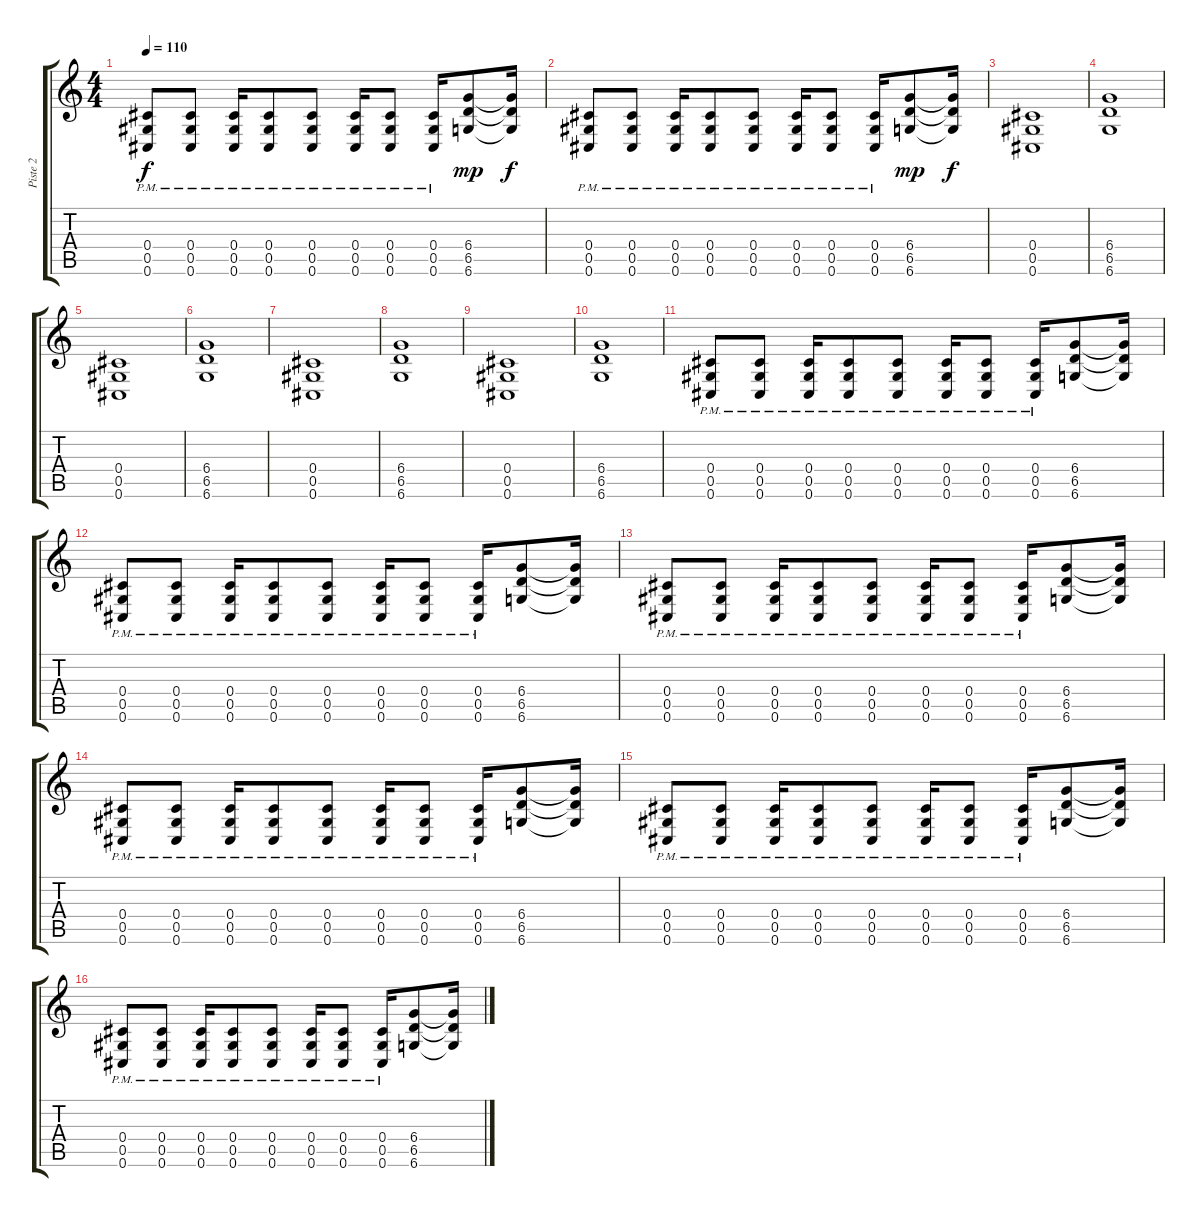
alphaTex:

\track ("Piste 2" "Piste 2") {instrument overdrivenguitar}
\staff {score tabs}
\tuning (Eb4 Bb3 Gb3 Db3 Ab2 Db2) {hide}
\ts (4 4)
\tempo 110
\clef g2
\ks c
(0.4{pm} 0.5{pm} 0.6{pm}).8{dy f} (0.4{pm} 0.5{pm} 0.6{pm}).8 (0.4{pm} 0.5{pm} 0.6{pm}).16 (0.4{pm} 0.5{pm} 0.6{pm}).8 (0.4{pm} 0.5{pm} 0.6{pm}).8 (0.4{pm} 0.5{pm} 0.6{pm}).16 (0.4{pm} 0.5{pm} 0.6{pm}).8 (0.4{pm} 0.5{pm} 0.6{pm}).16 (6.4 6.5 6.6).8{dy mp} (6.4{t} 6.5{t} 6.6{t}).16{dy f} |
(0.4{pm} 0.5{pm} 0.6{pm}).8 (0.4{pm} 0.5{pm} 0.6{pm}).8 (0.4{pm} 0.5{pm} 0.6{pm}).16 (0.4{pm} 0.5{pm} 0.6{pm}).8 (0.4{pm} 0.5{pm} 0.6{pm}).8 (0.4{pm} 0.5{pm} 0.6{pm}).16 (0.4{pm} 0.5{pm} 0.6{pm}).8 (0.4{pm} 0.5{pm} 0.6{pm}).16 (6.4 6.5 6.6).8{dy mp} (6.4{t} 6.5{t} 6.6{t}).16{dy f} |
(0.4 0.5 0.6).1 |
(6.4 6.5 6.6).1 |
(0.4 0.5 0.6).1 |
(6.4 6.5 6.6).1 |
(0.4 0.5 0.6).1 |
(6.4 6.5 6.6).1 |
(0.4 0.5 0.6).1 |
(6.4 6.5 6.6).1 |
(0.4{pm} 0.5{pm} 0.6{pm}).8 (0.4{pm} 0.5{pm} 0.6{pm}).8 (0.4{pm} 0.5{pm} 0.6{pm}).16 (0.4{pm} 0.5{pm} 0.6{pm}).8 (0.4{pm} 0.5{pm} 0.6{pm}).8 (0.4{pm} 0.5{pm} 0.6{pm}).16 (0.4{pm} 0.5{pm} 0.6{pm}).8 (0.4{pm} 0.5{pm} 0.6{pm}).16 (6.4 6.5 6.6).8 (6.4{t} 6.5{t} 6.6{t}).16 |
(0.4{pm} 0.5{pm} 0.6{pm}).8 (0.4{pm} 0.5{pm} 0.6{pm}).8 (0.4{pm} 0.5{pm} 0.6{pm}).16 (0.4{pm} 0.5{pm} 0.6{pm}).8 (0.4{pm} 0.5{pm} 0.6{pm}).8 (0.4{pm} 0.5{pm} 0.6{pm}).16 (0.4{pm} 0.5{pm} 0.6{pm}).8 (0.4{pm} 0.5{pm} 0.6{pm}).16 (6.4 6.5 6.6).8 (6.4{t} 6.5{t} 6.6{t}).16 |
(0.4{pm} 0.5{pm} 0.6{pm}).8 (0.4{pm} 0.5{pm} 0.6{pm}).8 (0.4{pm} 0.5{pm} 0.6{pm}).16 (0.4{pm} 0.5{pm} 0.6{pm}).8 (0.4{pm} 0.5{pm} 0.6{pm}).8 (0.4{pm} 0.5{pm} 0.6{pm}).16 (0.4{pm} 0.5{pm} 0.6{pm}).8 (0.4{pm} 0.5{pm} 0.6{pm}).16 (6.4 6.5 6.6).8 (6.4{t} 6.5{t} 6.6{t}).16 |
(0.4{pm} 0.5{pm} 0.6{pm}).8 (0.4{pm} 0.5{pm} 0.6{pm}).8 (0.4{pm} 0.5{pm} 0.6{pm}).16 (0.4{pm} 0.5{pm} 0.6{pm}).8 (0.4{pm} 0.5{pm} 0.6{pm}).8 (0.4{pm} 0.5{pm} 0.6{pm}).16 (0.4{pm} 0.5{pm} 0.6{pm}).8 (0.4{pm} 0.5{pm} 0.6{pm}).16 (6.4 6.5 6.6).8 (6.4{t} 6.5{t} 6.6{t}).16 |
(0.4{pm} 0.5{pm} 0.6{pm}).8 (0.4{pm} 0.5{pm} 0.6{pm}).8 (0.4{pm} 0.5{pm} 0.6{pm}).16 (0.4{pm} 0.5{pm} 0.6{pm}).8 (0.4{pm} 0.5{pm} 0.6{pm}).8 (0.4{pm} 0.5{pm} 0.6{pm}).16 (0.4{pm} 0.5{pm} 0.6{pm}).8 (0.4{pm} 0.5{pm} 0.6{pm}).16 (6.4 6.5 6.6).8 (6.4{t} 6.5{t} 6.6{t}).16 |
(0.4{pm} 0.5{pm} 0.6{pm}).8 (0.4{pm} 0.5{pm} 0.6{pm}).8 (0.4{pm} 0.5{pm} 0.6{pm}).16 (0.4{pm} 0.5{pm} 0.6{pm}).8 (0.4{pm} 0.5{pm} 0.6{pm}).8 (0.4{pm} 0.5{pm} 0.6{pm}).16 (0.4{pm} 0.5{pm} 0.6{pm}).8 (0.4{pm} 0.5{pm} 0.6{pm}).16 (6.4 6.5 6.6).8 (6.4{t} 6.5{t} 6.6{t}).16
